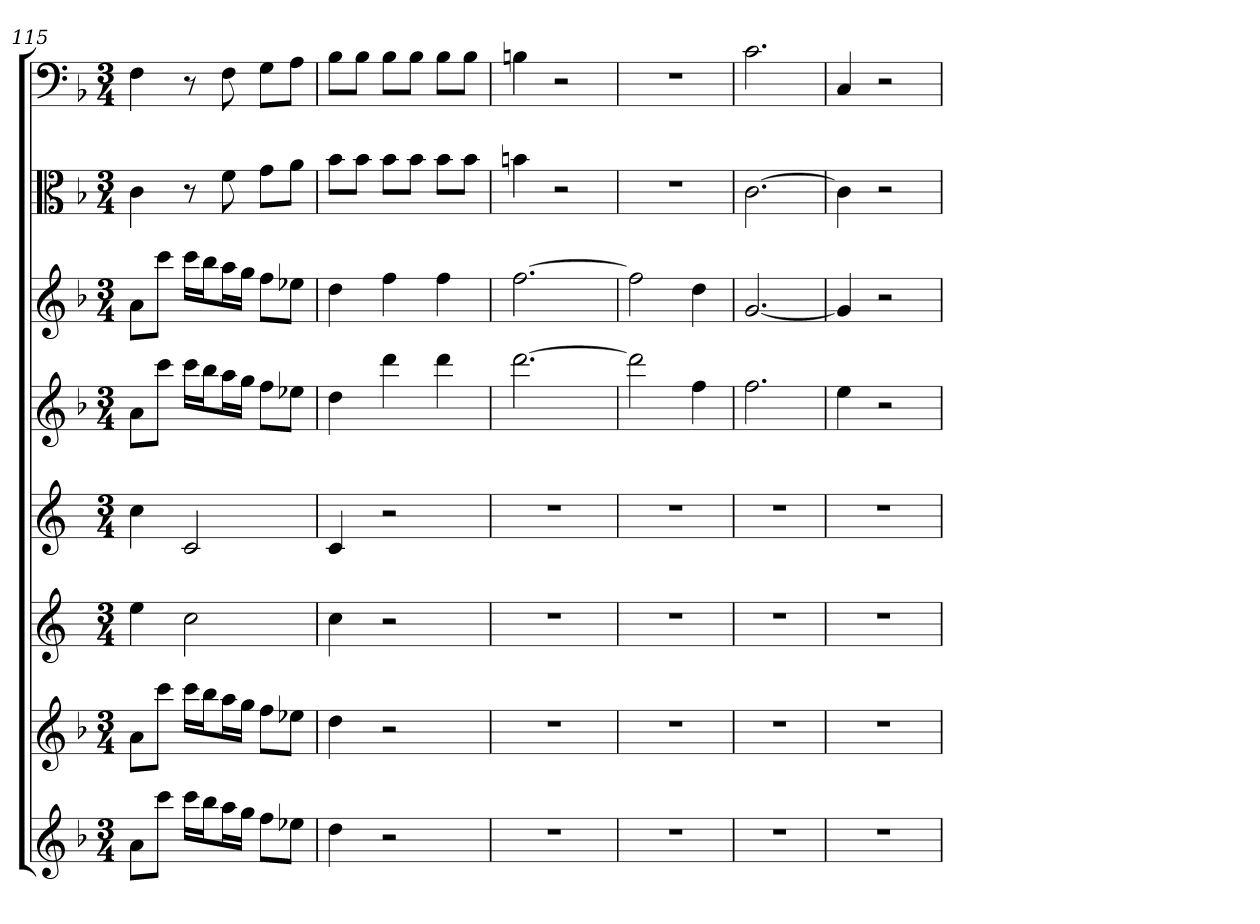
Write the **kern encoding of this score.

**kern	**kern	**kern	**kern	**kern	**kern	**kern	**kern
*part8	*part7	*part6	*part5	*part4	*part3	*part2	*part1
*staff8	*staff7	*staff6	*staff5	*staff4	*staff3	*staff2	*staff1
*	*	*	*	*	*	*clefC3	*clefF4
*k[b-]	*k[b-]	*k[]	*k[]	*k[b-]	*k[b-]	*k[b-]	*k[b-]
*F:	*F:	*	*	*F:	*F:	*F:	*F:
*M3/4	*M3/4	*M3/4	*M3/4	*M3/4	*M3/4	*M3/4	*M3/4
=115	=115	=115	=115	=115	=115	=115	=115
8aL	8aL	4ee	4cc	8aL	8aL	4c	4F
8cccJ	8cccJ	.	.	8cccJ	8cccJ	.	.
16cccLL	16cccLL	2cc	2c	16cccLL	16cccLL	8r	8r
16bb-J	16bb-J	.	.	16bb-J	16bb-J	.	.
16aaL	16aaL	.	.	16aaL	16aaL	8f	8F
16ggJJ	16ggJJ	.	.	16ggJJ	16ggJJ	.	.
8ffL	8ffL	.	.	8ffL	8ffL	8g\L	8G\L
8ee-XJ	8ee-XJ	.	.	8ee-XJ	8ee-XJ	8a\J	8A\J
=116	=116	=116	=116	=116	=116	=116	=116
4dd	4dd	4cc	4c	4dd	4dd	8b-\L	8B-\L
.	.	.	.	.	.	8b-\J	8B-\J
2r	2r	2r	2r	4ddd	4ff	8b-\L	8B-\L
.	.	.	.	.	.	8b-\J	8B-\J
.	.	.	.	4ddd	4ff	8b-\L	8B-\L
.	.	.	.	.	.	8b-\J	8B-\J
=117	=117	=117	=117	=117	=117	=117	=117
2.r	2.r	2.r	2.r	[2.ddd	[2.ff	4bn	4Bn
.	.	.	.	.	.	2r	2r
=118	=118	=118	=118	=118	=118	=118	=118
2.r	2.r	2.r	2.r	2ddd]	2ff]	2.r	2.r
.	.	.	.	4ff	4dd	.	.
=119	=119	=119	=119	=119	=119	=119	=119
2.r	2.r	2.r	2.r	2.ff	[2.g	[2.c	2.c
=120	=120	=120	=120	=120	=120	=120	=120
2.r	2.r	2.r	2.r	4ee	4g]	4c]	4C
.	.	.	.	2r	2r	2r	2r
=	=	=	=	=	=	=	=
*-	*-	*-	*-	*-	*-	*-	*-
